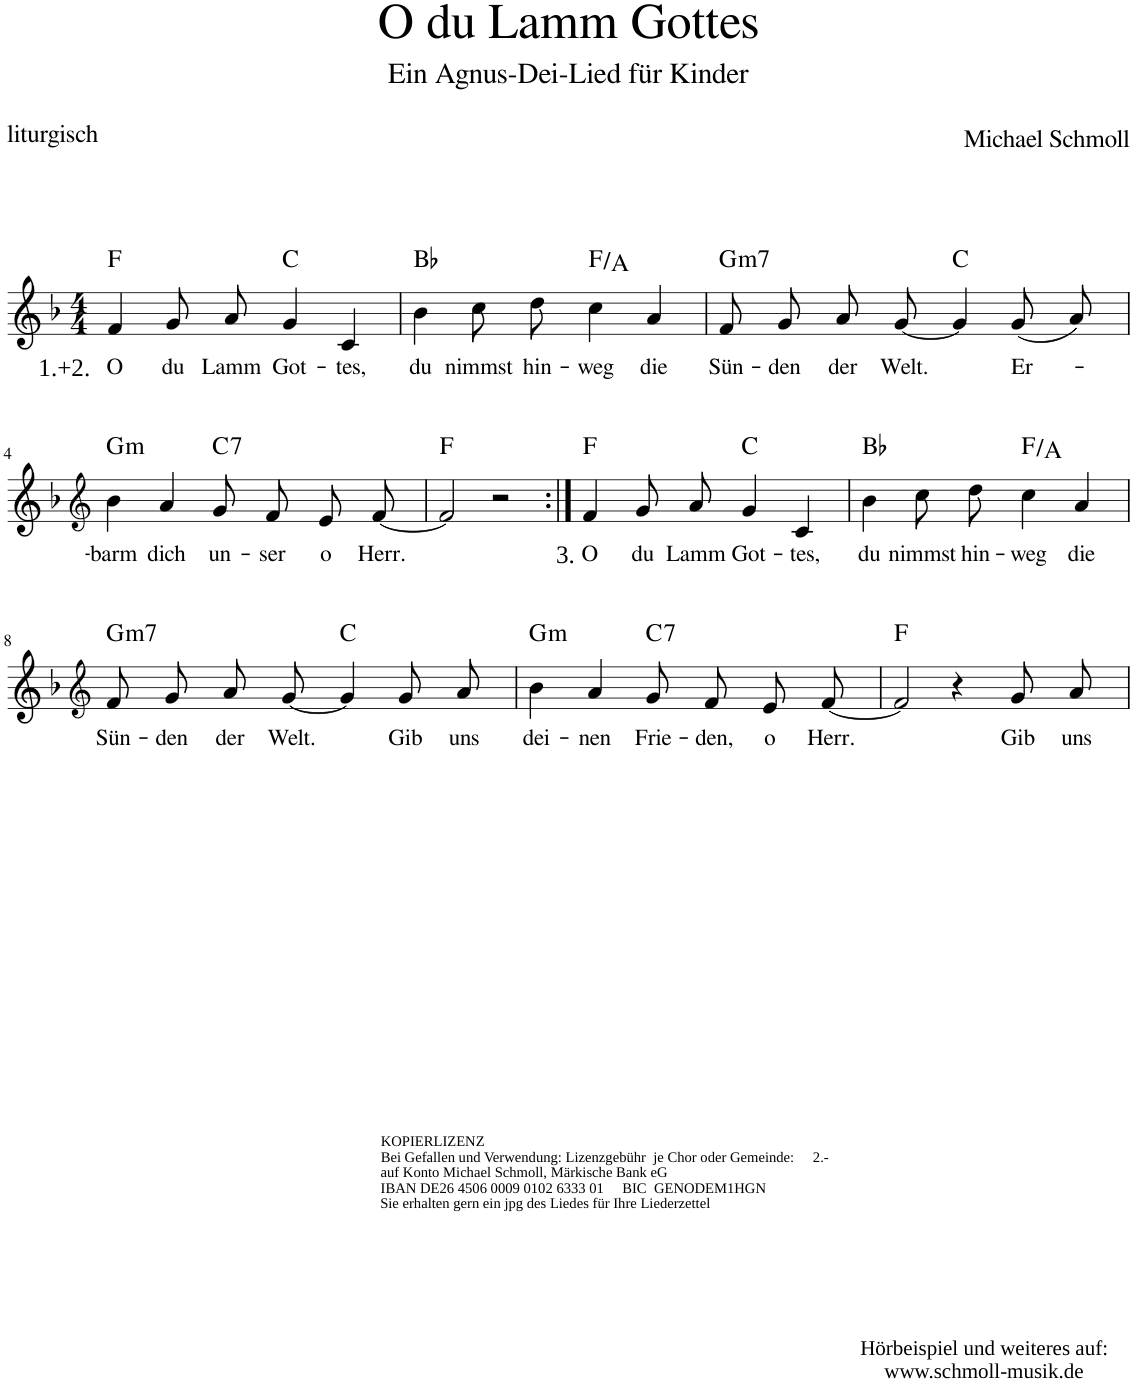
**kern	**text	**harte
*part1	*part1	*part1
*staff1	*staff1	*
*I"unbenannt1	*	*
*clefG2	*	*
*k[b-]	*	*
*M4/4	*	*
=1	=1	=1
!LO:TX:b:t=1.+2.	!	!
!	!LO:LY:b	!
4f/	O	F:maj
!	!LO:LY:b	!
8g/L	du	.
!	!LO:LY:b	!
8a/J	Lamm	.
!	!LO:LY:b	!
4g/	Got-	C:maj
!	!LO:LY:b	!
4c/	tes,	.
=2	=2	=2
!	!LO:LY:b	!
4b-\	du	Bb:maj
!	!LO:LY:b	!
8cc\L	nimmst	.
!	!LO:LY:b	!
8dd\J	hin-	.
!	!LO:LY:b	!
4cc\	weg	F:maj/3
!	!LO:LY:b	!
4a/	die	.
=3	=3	=3
!	!LO:LY:b	!LO:H:kt=m7
8f/L	Sün-	G:min7
!	!LO:LY:b	!
8g/J	den	.
!	!LO:LY:b	!
8a/L	der	.
!	!LO:LY:b	!
[8g/J	Welt.	.
4g/]	.	C:maj
!	!LO:LY:b	!
(8g/L	Er-	.
8a/J)	.	.
!!LO:LB:g=z
=4	=4	=4
*clefG2	*	*
!	!LO:LY:b	!LO:H:kt=m
4b-\	barm	G:min
!	!LO:LY:b	!
4a/	dich	.
!	!LO:LY:b	!LO:H:kt=7
8g/L	un-	C:7
!	!LO:LY:b	!
8f/J	ser	.
!	!LO:LY:b	!
8e/L	o	.
!	!LO:LY:b	!
[8f/J	Herr.	.
=5	=5	=5
2f/]	.	F:maj
2r	.	.
=6:|!	=6:|!	=6:|!
!LO:TX:b:t=3.	!	!
!	!LO:LY:b	!
4f/	O	F:maj
!	!LO:LY:b	!
8g/L	du	.
!	!LO:LY:b	!
8a/J	Lamm	.
!	!LO:LY:b	!
4g/	Got-	C:maj
!	!LO:LY:b	!
4c/	tes,	.
=7	=7	=7
!	!LO:LY:b	!
4b-\	du	Bb:maj
!	!LO:LY:b	!
8cc\L	nimmst	.
!	!LO:LY:b	!
8dd\J	hin-	.
!	!LO:LY:b	!
4cc\	weg	F:maj/3
!	!LO:LY:b	!
4a/	die	.
!!LO:LB:g=z
=8	=8	=8
*clefG2	*	*
!LO:TX:b:t=KOPIERLIZENZ	!	!
!LO:TX:b:t=Bei Gefallen und Verwendung&colon; Lizenzgebühr  je Chor oder Gemeinde&colon;  2.-	!	!
!LO:TX:b:t=auf Konto Michael Schmoll, Märkische Bank eG	!	!
!LO:TX:b:t=IBAN DE26 4506 0009 0102 6333 01     BIC  GENODEM1HGN	!	!
!LO:TX:b:t=Sie erhalten gern ein jpg des Liedes für Ihre Liederzettel	!	!
!	!LO:LY:b	!LO:H:kt=m7
8f/L	Sün-	G:min7
!	!LO:LY:b	!
8g/J	den	.
!	!LO:LY:b	!
8a/L	der	.
!	!LO:LY:b	!
[8g/J	Welt.	.
4g/]	.	C:maj
!	!LO:LY:b	!
8g/L	Gib	.
!	!LO:LY:b	!
8a/J	uns	.
=9	=9	=9
!	!LO:LY:b	!LO:H:kt=m
4b-\	dei-	G:min
!	!LO:LY:b	!
4a/	nen	.
!LO:TX:b:t=Hörbeispiel und weiteres auf&colon;	!	!
!LO:TX:b:t=www.schmoll-musik.de	!	!
!	!LO:LY:b	!LO:H:kt=7
8g/L	Frie-	C:7
!	!LO:LY:b	!
8f/J	den,	.
!	!LO:LY:b	!
8e/L	o	.
!	!LO:LY:b	!
[8f/J	Herr.	.
=10	=10	=10
2f/]	.	F:maj
4r	.	.
!	!LO:LY:b	!
8g/L	Gib	.
!	!LO:LY:b	!
8a/J	uns	.
=	=	=
*-	*-	*-
